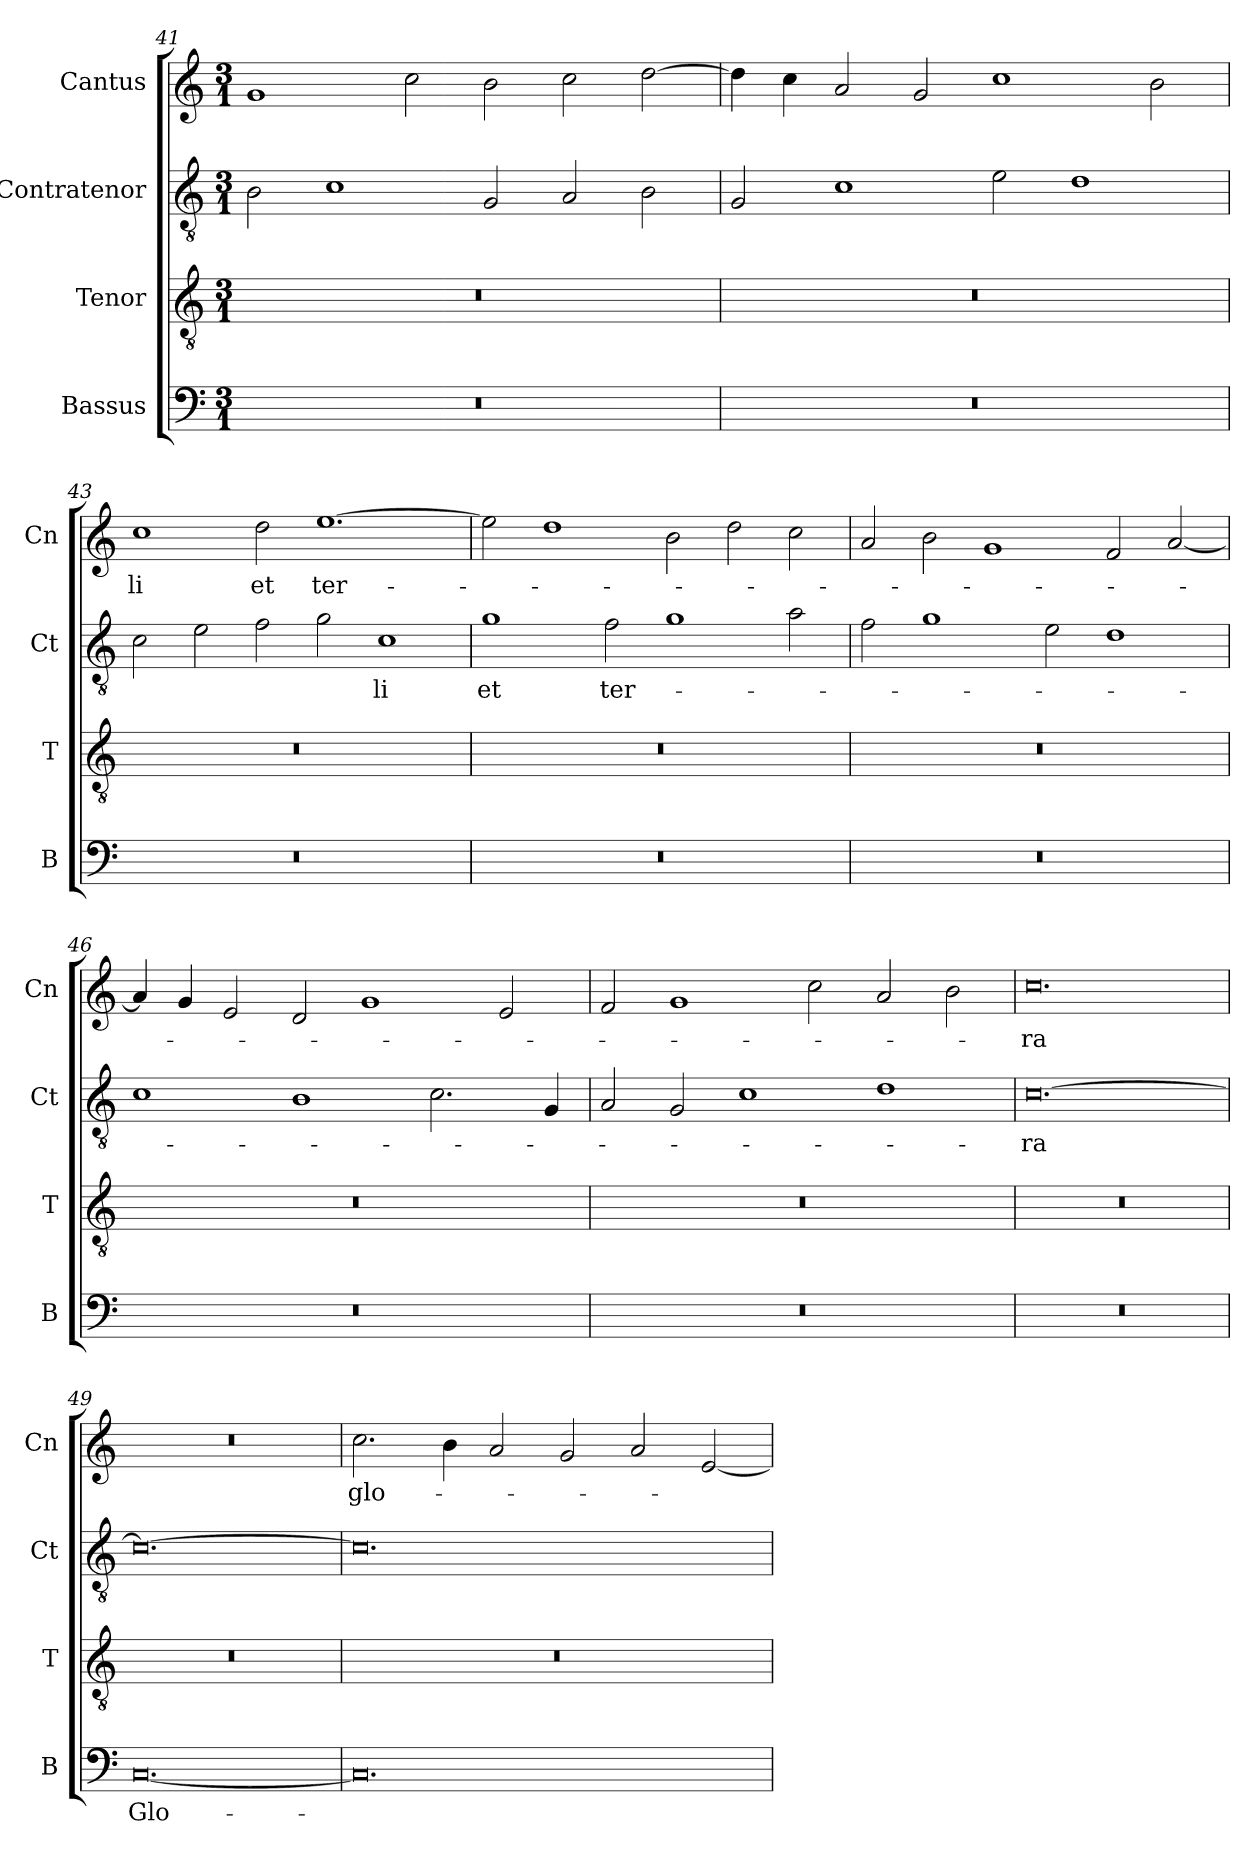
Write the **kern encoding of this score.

**kern	**text	**kern	**kern	**text	**kern	**text
*part4	*part4	*part3	*part2	*part2	*part1	*part1
*staff4	*staff4	*staff3	*staff2	*staff2	*staff1	*staff1
*I"Bassus	*	*I"Tenor	*I"Contratenor	*	*I"Cantus	*
*I'B	*	*I'T	*I'Ct	*	*I'Cn	*
*clefF4	*	*clefGv2	*clefGv2	*	*clefG2	*
*k[]	*	*k[]	*k[]	*	*k[]	*
*M3/1	*	*M3/1	*M3/1	*	*M3/1	*
=41	=41	=41	=41	=41	=41	=41
0.r	.	0.r	2B\	.	1g	.
.	.	.	1c	.	.	.
.	.	.	.	.	2cc\	.
.	.	.	2G/	.	2b\	.
.	.	.	2A/	.	2cc\	.
.	.	.	2B\	.	[2dd\	.
=42	=42	=42	=42	=42	=42	=42
0.r	.	0.r	2G/	.	4dd\]	.
.	.	.	.	.	4cc\	.
.	.	.	1c	.	2a/	.
.	.	.	.	.	2g/	.
.	.	.	2e\	.	1cc	.
.	.	.	1d	.	.	.
.	.	.	.	.	2b\	.
=43	=43	=43	=43	=43	=43	=43
0.r	.	0.r	2c\	.	1cc	-li
.	.	.	2e\	.	.	.
.	.	.	2f\	.	2dd\	et
.	.	.	2g\	.	[1.ee	ter-
.	.	.	1c	-li	.	.
=44	=44	=44	=44	=44	=44	=44
0.r	.	0.r	1g	et	2ee\]	.
.	.	.	.	.	1dd	.
.	.	.	2f\	ter-	.	.
.	.	.	1g	.	2b\	.
.	.	.	.	.	2dd\	.
.	.	.	2a\	.	2cc\	.
=45	=45	=45	=45	=45	=45	=45
0.r	.	0.r	2f\	.	2a/	.
.	.	.	1g	.	2b\	.
.	.	.	.	.	1g	.
.	.	.	2e\	.	.	.
.	.	.	1d	.	2f/	.
.	.	.	.	.	[2a/	.
=46	=46	=46	=46	=46	=46	=46
0.r	.	0.r	1c	.	4a/]	.
.	.	.	.	.	4g/	.
.	.	.	.	.	2e/	.
.	.	.	1B	.	2d/	.
.	.	.	.	.	1g	.
.	.	.	2.c\	.	.	.
.	.	.	.	.	2e/	.
.	.	.	4G/	.	.	.
=47	=47	=47	=47	=47	=47	=47
0.r	.	0.r	2A/	.	2f/	.
.	.	.	2G/	.	1g	.
.	.	.	1c	.	.	.
.	.	.	.	.	2cc\	.
.	.	.	1d	.	2a/	.
.	.	.	.	.	2b\	.
=48	=48	=48	=48	=48	=48	=48
0.r	.	0.r	[0.c	-ra	0.cc	-ra
=49	=49	=49	=49	=49	=49	=49
[0.C	Glo-	0.r	0.c_	.	0.r	.
=50	=50	=50	=50	=50	=50	=50
0.C]	.	0.r	0.c]	.	2.cc\	glo-
.	.	.	.	.	4b\	.
.	.	.	.	.	2a/	.
.	.	.	.	.	2g/	.
.	.	.	.	.	2a/	.
.	.	.	.	.	[2e/	.
=	=	=	=	=	=	=
*-	*-	*-	*-	*-	*-	*-
